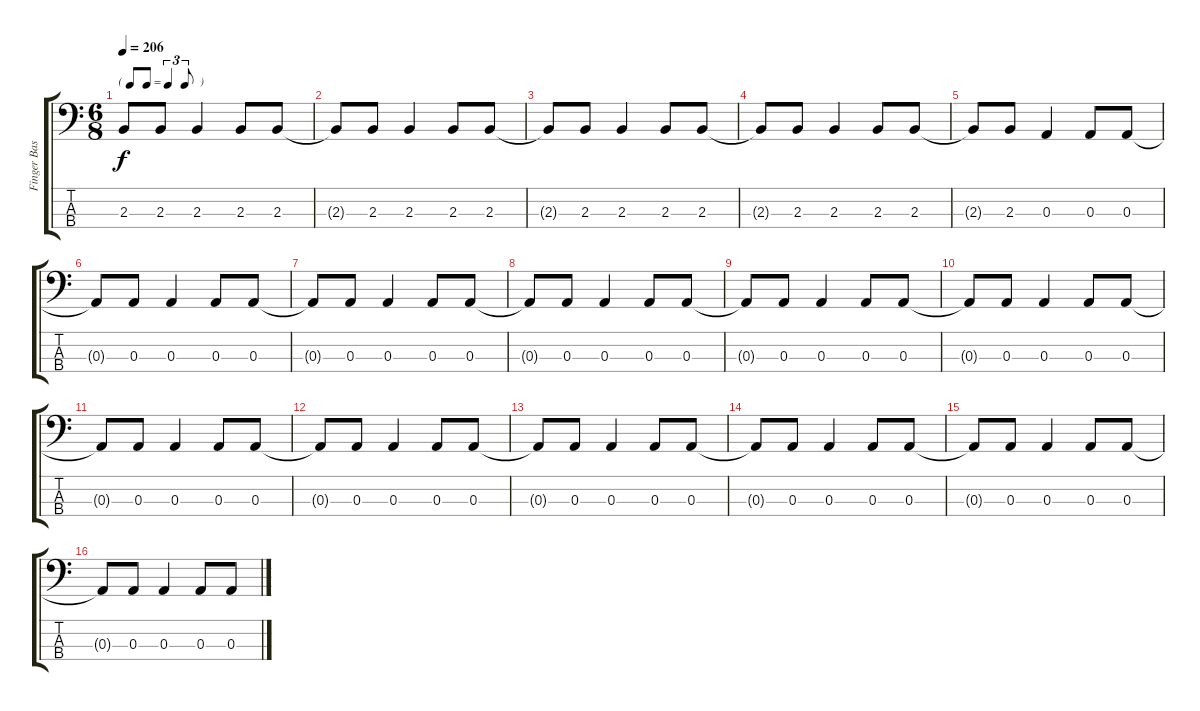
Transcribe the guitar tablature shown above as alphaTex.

\track ("Finger Bass" "Finger Bas") {instrument electricbassfinger}
\staff {score tabs}
\tuning (G2 D2 A1 E1) {hide}
\ts (6 8)
\tf triplet8th
\tempo 206
\clef f4
\ks c
2.3{t}.8{dy f} 2.3.8 2.3.4 2.3.8 2.3.8 |
2.3{t}.8 2.3.8 2.3.4 2.3.8 2.3.8 |
2.3{t}.8 2.3.8 2.3.4 2.3.8 2.3.8 |
2.3{t}.8 2.3.8 2.3.4 2.3.8 2.3.8 |
2.3{t}.8 2.3.8 0.3.4 0.3.8 0.3.8 |
0.3{t}.8 0.3.8 0.3.4 0.3.8 0.3.8 |
0.3{t}.8 0.3.8 0.3.4 0.3.8 0.3.8 |
0.3{t}.8 0.3.8 0.3.4 0.3.8 0.3.8 |
0.3{t}.8 0.3.8 0.3.4 0.3.8 0.3.8 |
0.3{t}.8 0.3.8 0.3.4 0.3.8 0.3.8 |
0.3{t}.8 0.3.8 0.3.4 0.3.8 0.3.8 |
0.3{t}.8 0.3.8 0.3.4 0.3.8 0.3.8 |
0.3{t}.8 0.3.8 0.3.4 0.3.8 0.3.8 |
0.3{t}.8 0.3.8 0.3.4 0.3.8 0.3.8 |
0.3{t}.8 0.3.8 0.3.4 0.3.8 0.3.8 |
0.3{t}.8 0.3.8 0.3.4 0.3.8 0.3.8
